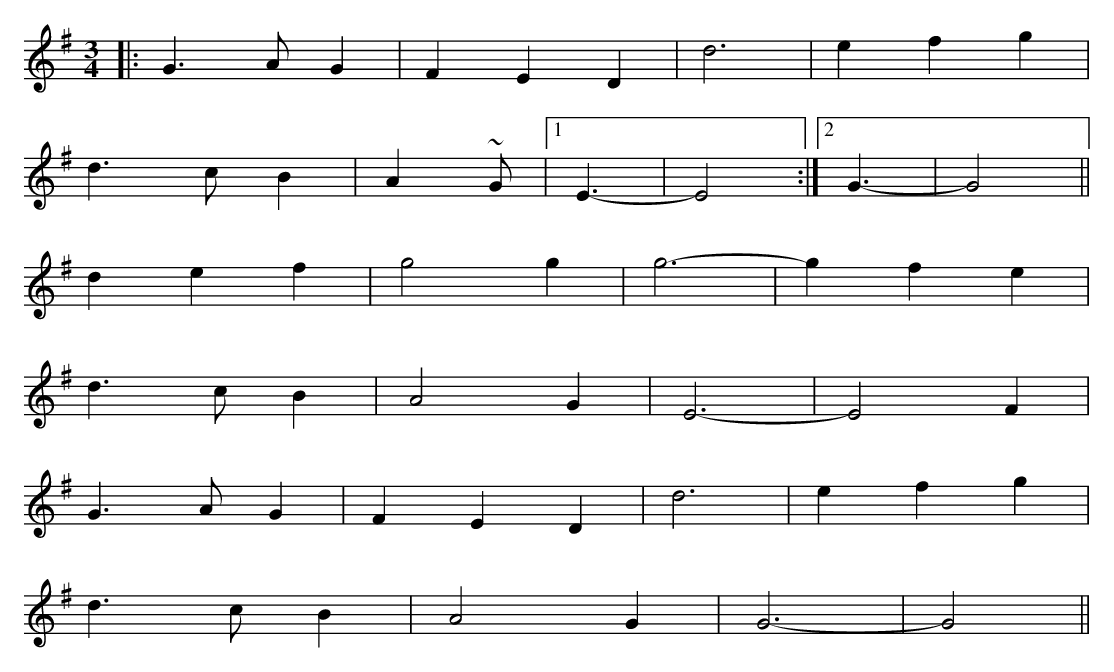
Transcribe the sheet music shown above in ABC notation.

X:1
M:3/4
K:G
|: G3 A G2| F2 E2 D2| d6| e2 f2 g2|
 d3 c B2| A2~G|1 E3-|E4 :|2 G3-|G4||
 d2 e2 f2|g4 g2|g6-| g2 f2 e2|
 d3 c B2| A4 G2| E6-|E4 F2|
 G3 A G2| F2 E2 D2| d6| e2 f2 g2|
 d3 c B2| A4 G2| G6-|G4||
